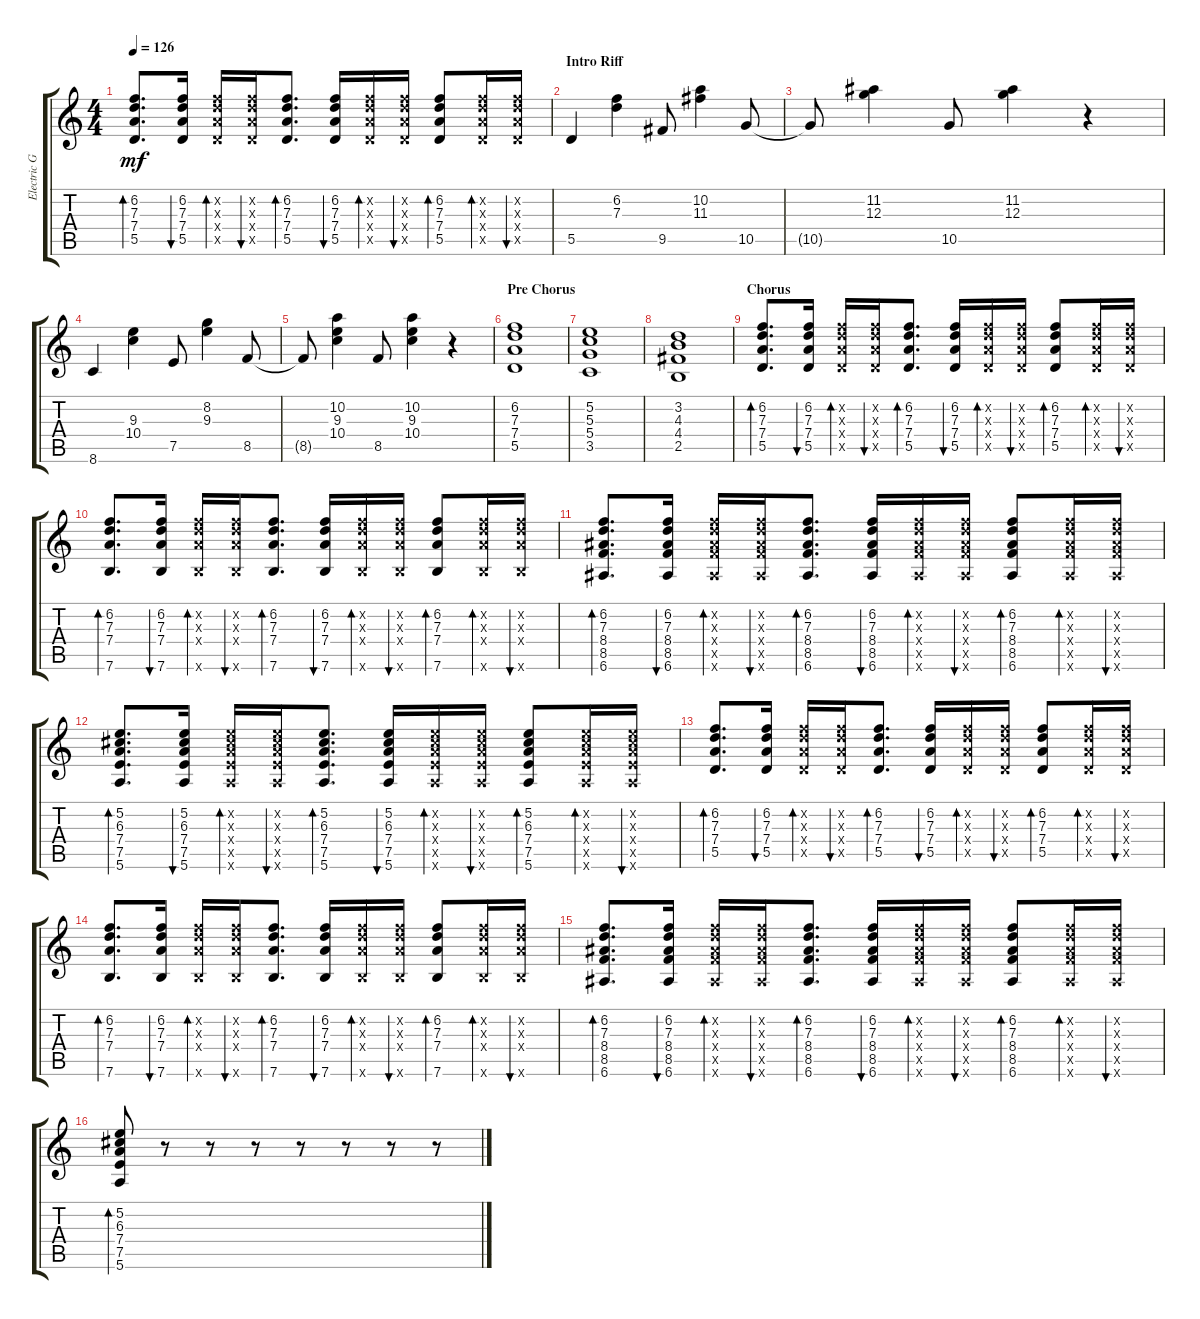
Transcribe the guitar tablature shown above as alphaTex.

\track ("Electric Guitar" "Electric G") {instrument electricguitarclean}
\staff {score tabs}
\tuning (E4 B3 G3 D3 A2 E2) {hide}
\ts (4 4)
\tempo 126
\clef g2
\ks c
(6.2 7.3 7.4 5.5).8{d bd 30 dy mf} (6.2 7.3 7.4 5.5).16{bu 30} (6.2{x} 7.3{x} 7.4{x} 5.5{x}).16{bd 30} (6.2{x} 7.3{x} 7.4{x} 5.5{x}).16{bu 30} (6.2 7.3 7.4 5.5).8{d bd 30} (6.2 7.3 7.4 5.5).16{bu 30} (6.2{x} 7.3{x} 7.4{x} 5.5{x}).16{bd 30} (6.2{x} 7.3{x} 7.4{x} 5.5{x}).16{bu 30} (6.2 7.3 7.4 5.5).8{bd 30} (6.2{x} 7.3{x} 7.4{x} 5.5{x}).16{bd 30} (6.2{x} 7.3{x} 7.4{x} 5.5{x}).16{bu 30} |
\section ("" "Intro Riff")
5.5.4 (6.2 7.3).4 9.5.8 (10.2 11.3).4 10.5.8 |
10.5{t}.8 (11.2 12.3).4 10.5.8 (11.2 12.3).4 r.4 |
8.6.4 (9.3 10.4).4 7.5.8 (8.2 9.3).4 8.5.8 |
8.5{t}.8 (10.2 9.3 10.4).4 8.5.8 (10.2 9.3 10.4).4 r.4 |
\section ("" "Pre Chorus")
(6.2 7.3 7.4 5.5).1 |
(5.2 5.3 5.4 3.5).1 |
(3.2 4.3 4.4 2.5).1 |
\section ("" "Chorus")
(6.2 7.3 7.4 5.5).8{d bd 30} (6.2 7.3 7.4 5.5).16{bu 30} (6.2{x} 7.3{x} 7.4{x} 5.5{x}).16{bd 30} (6.2{x} 7.3{x} 7.4{x} 5.5{x}).16{bu 30} (6.2 7.3 7.4 5.5).8{d bd 30} (6.2 7.3 7.4 5.5).16{bu 30} (6.2{x} 7.3{x} 7.4{x} 5.5{x}).16{bd 30} (6.2{x} 7.3{x} 7.4{x} 5.5{x}).16{bu 30} (6.2 7.3 7.4 5.5).8{bd 30} (6.2{x} 7.3{x} 7.4{x} 5.5{x}).16{bd 30} (6.2{x} 7.3{x} 7.4{x} 5.5{x}).16{bu 30} |
(6.2 7.3 7.4 7.6).8{d bd 30} (6.2 7.3 7.4 7.6).16{bu 30} (6.2{x} 7.3{x} 7.4{x} 7.6{x}).16{bd 30} (6.2{x} 7.3{x} 7.4{x} 7.6{x}).16{bu 30} (6.2 7.3 7.4 7.6).8{d bd 30} (6.2 7.3 7.4 7.6).16{bu 30} (6.2{x} 7.3{x} 7.4{x} 7.6{x}).16{bd 30} (6.2{x} 7.3{x} 7.4{x} 7.6{x}).16{bu 30} (6.2 7.3 7.4 7.6).8{bd 30} (6.2{x} 7.3{x} 7.4{x} 7.6{x}).16{bd 30} (6.2{x} 7.3{x} 7.4{x} 7.6{x}).16{bu 30} |
(6.2 7.3 8.4 8.5 6.6).8{d bd 30} (6.2 7.3 8.4 8.5 6.6).16{bu 30} (6.2{x} 7.3{x} 8.4{x} 8.5{x} 6.6{x}).16{bd 30} (6.2{x} 7.3{x} 8.4{x} 8.5{x} 6.6{x}).16{bu 30} (6.2 7.3 8.4 8.5 6.6).8{d bd 30} (6.2 7.3 8.4 8.5 6.6).16{bu 30} (6.2{x} 7.3{x} 8.4{x} 8.5{x} 6.6{x}).16{bd 30} (6.2{x} 7.3{x} 8.4{x} 8.5{x} 6.6{x}).16{bu 30} (6.2 7.3 8.4 8.5 6.6).8{bd 30} (6.2{x} 7.3{x} 8.4{x} 8.5{x} 6.6{x}).16{bd 30} (6.2{x} 7.3{x} 8.4{x} 8.5{x} 6.6{x}).16{bu 30} |
(5.2 6.3 7.4 7.5 5.6).8{d bd 30} (5.2 6.3 7.4 7.5 5.6).16{bu 30} (5.2{x} 6.3{x} 7.4{x} 7.5{x} 5.6{x}).16{bd 30} (5.2{x} 6.3{x} 7.4{x} 7.5{x} 5.6{x}).16{bu 30} (5.2 6.3 7.4 7.5 5.6).8{d bd 30} (5.2 6.3 7.4 7.5 5.6).16{bu 30} (5.2{x} 6.3{x} 7.4{x} 7.5{x} 5.6{x}).16{bd 30} (5.2{x} 6.3{x} 7.4{x} 7.5{x} 5.6{x}).16{bu 30} (5.2 6.3 7.4 7.5 5.6).8{bd 30} (5.2{x} 6.3{x} 7.4{x} 7.5{x} 5.6{x}).16{bd 30} (5.2{x} 6.3{x} 7.4{x} 7.5{x} 5.6{x}).16{bu 30} |
(6.2 7.3 7.4 5.5).8{d bd 30} (6.2 7.3 7.4 5.5).16{bu 30} (6.2{x} 7.3{x} 7.4{x} 5.5{x}).16{bd 30} (6.2{x} 7.3{x} 7.4{x} 5.5{x}).16{bu 30} (6.2 7.3 7.4 5.5).8{d bd 30} (6.2 7.3 7.4 5.5).16{bu 30} (6.2{x} 7.3{x} 7.4{x} 5.5{x}).16{bd 30} (6.2{x} 7.3{x} 7.4{x} 5.5{x}).16{bu 30} (6.2 7.3 7.4 5.5).8{bd 30} (6.2{x} 7.3{x} 7.4{x} 5.5{x}).16{bd 30} (6.2{x} 7.3{x} 7.4{x} 5.5{x}).16{bu 30} |
(6.2 7.3 7.4 7.6).8{d bd 30} (6.2 7.3 7.4 7.6).16{bu 30} (6.2{x} 7.3{x} 7.4{x} 7.6{x}).16{bd 30} (6.2{x} 7.3{x} 7.4{x} 7.6{x}).16{bu 30} (6.2 7.3 7.4 7.6).8{d bd 30} (6.2 7.3 7.4 7.6).16{bu 30} (6.2{x} 7.3{x} 7.4{x} 7.6{x}).16{bd 30} (6.2{x} 7.3{x} 7.4{x} 7.6{x}).16{bu 30} (6.2 7.3 7.4 7.6).8{bd 30} (6.2{x} 7.3{x} 7.4{x} 7.6{x}).16{bd 30} (6.2{x} 7.3{x} 7.4{x} 7.6{x}).16{bu 30} |
(6.2 7.3 8.4 8.5 6.6).8{d bd 30} (6.2 7.3 8.4 8.5 6.6).16{bu 30} (6.2{x} 7.3{x} 8.4{x} 8.5{x} 6.6{x}).16{bd 30} (6.2{x} 7.3{x} 8.4{x} 8.5{x} 6.6{x}).16{bu 30} (6.2 7.3 8.4 8.5 6.6).8{d bd 30} (6.2 7.3 8.4 8.5 6.6).16{bu 30} (6.2{x} 7.3{x} 8.4{x} 8.5{x} 6.6{x}).16{bd 30} (6.2{x} 7.3{x} 8.4{x} 8.5{x} 6.6{x}).16{bu 30} (6.2 7.3 8.4 8.5 6.6).8{bd 30} (6.2{x} 7.3{x} 8.4{x} 8.5{x} 6.6{x}).16{bd 30} (6.2{x} 7.3{x} 8.4{x} 8.5{x} 6.6{x}).16{bu 30} |
(5.2 6.3 7.4 7.5 5.6).8{bd 30} r.8 r.8 r.8 r.8 r.8 r.8 r.8
